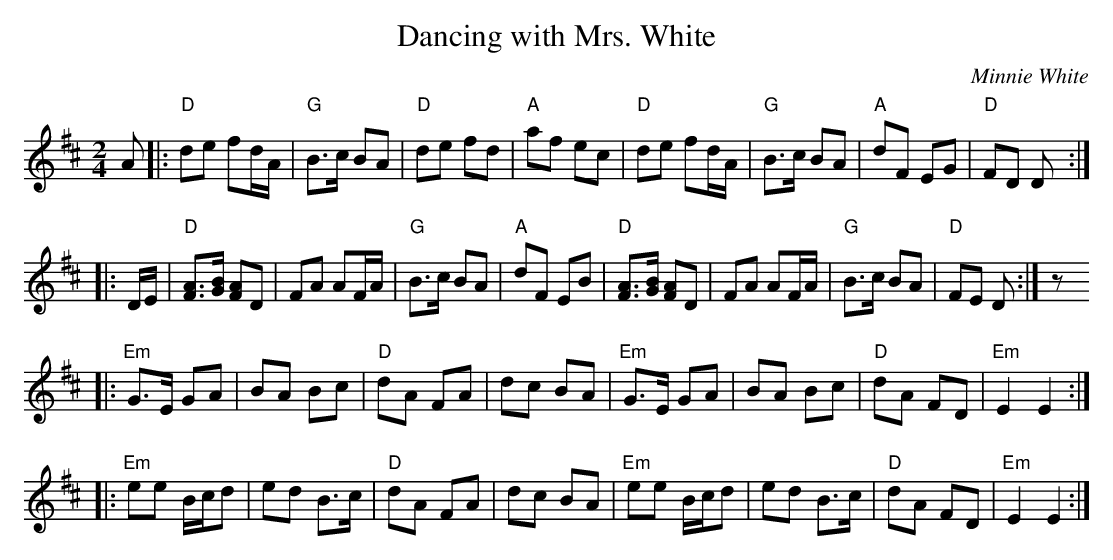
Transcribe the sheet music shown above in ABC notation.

X:1
T:Dancing with Mrs. White
M:2/4
L:1/16
C:Minnie White
K:D
A2|:"D"d2e2 f2dA|"G"B3c B2A2|"D"d2e2 f2d2|"A"a2f2 e2c2|\
"D"d2e2 f2dA|"G"B3c B2A2|"A"d2F2 E2G2|"D"F2D2 D2:|
|:DE|"D"[A3F3][BG] [A2F2]D2|F2A2 A2FA|"G"B3c B2A2|"A"d2F2 E2B2|\
"D"[A3F3][BG] [A2F2]D2|F2A2 A2FA|"G"B3c B2A2|"D"F2E2 D2:|z2
K:EDor
|:"Em"G3E G2A2|B2A2 B2c2|"D"d2A2 F2A2|d2c2 B2A2|\
"Em"G3E G2A2|B2A2 B2c2|"D"d2A2 F2D2|"Em"E4 E4:|
|:"Em"e2e2 Bcd2|e2d2 B3c|"D"d2A2 F2A2|d2c2 B2A2|\
"Em"e2e2 Bcd2|e2d2 B3c|"D"d2A2 F2D2|"Em"E4 E4:|
